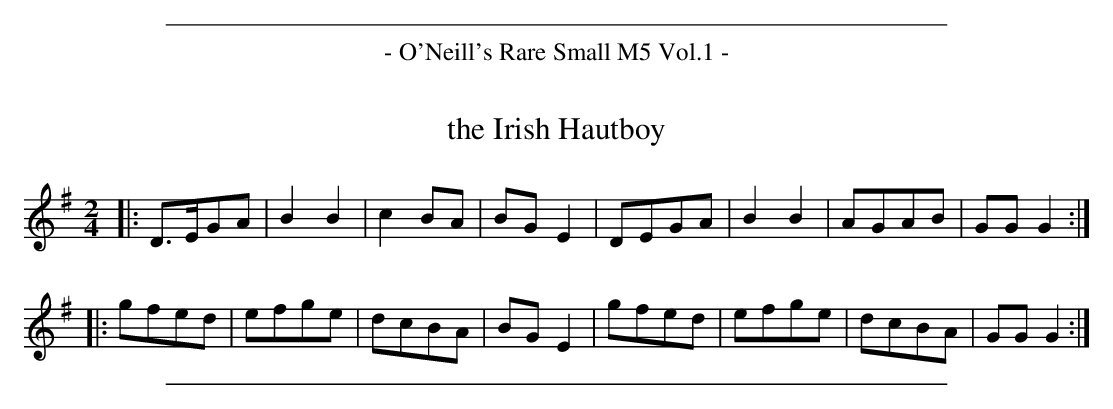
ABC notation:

X:1
T: the Irish Hautboy
M: 2/4
L: 1/8
K: G
|: D>EGA | B2B2 | c2BA | BGE2 | DEGA | B2B2 | AGAB | GGG2 :|
|: gfed  | efge | dcBA | BGE2 | gfed | efge | dcBA | GGG2 :|
